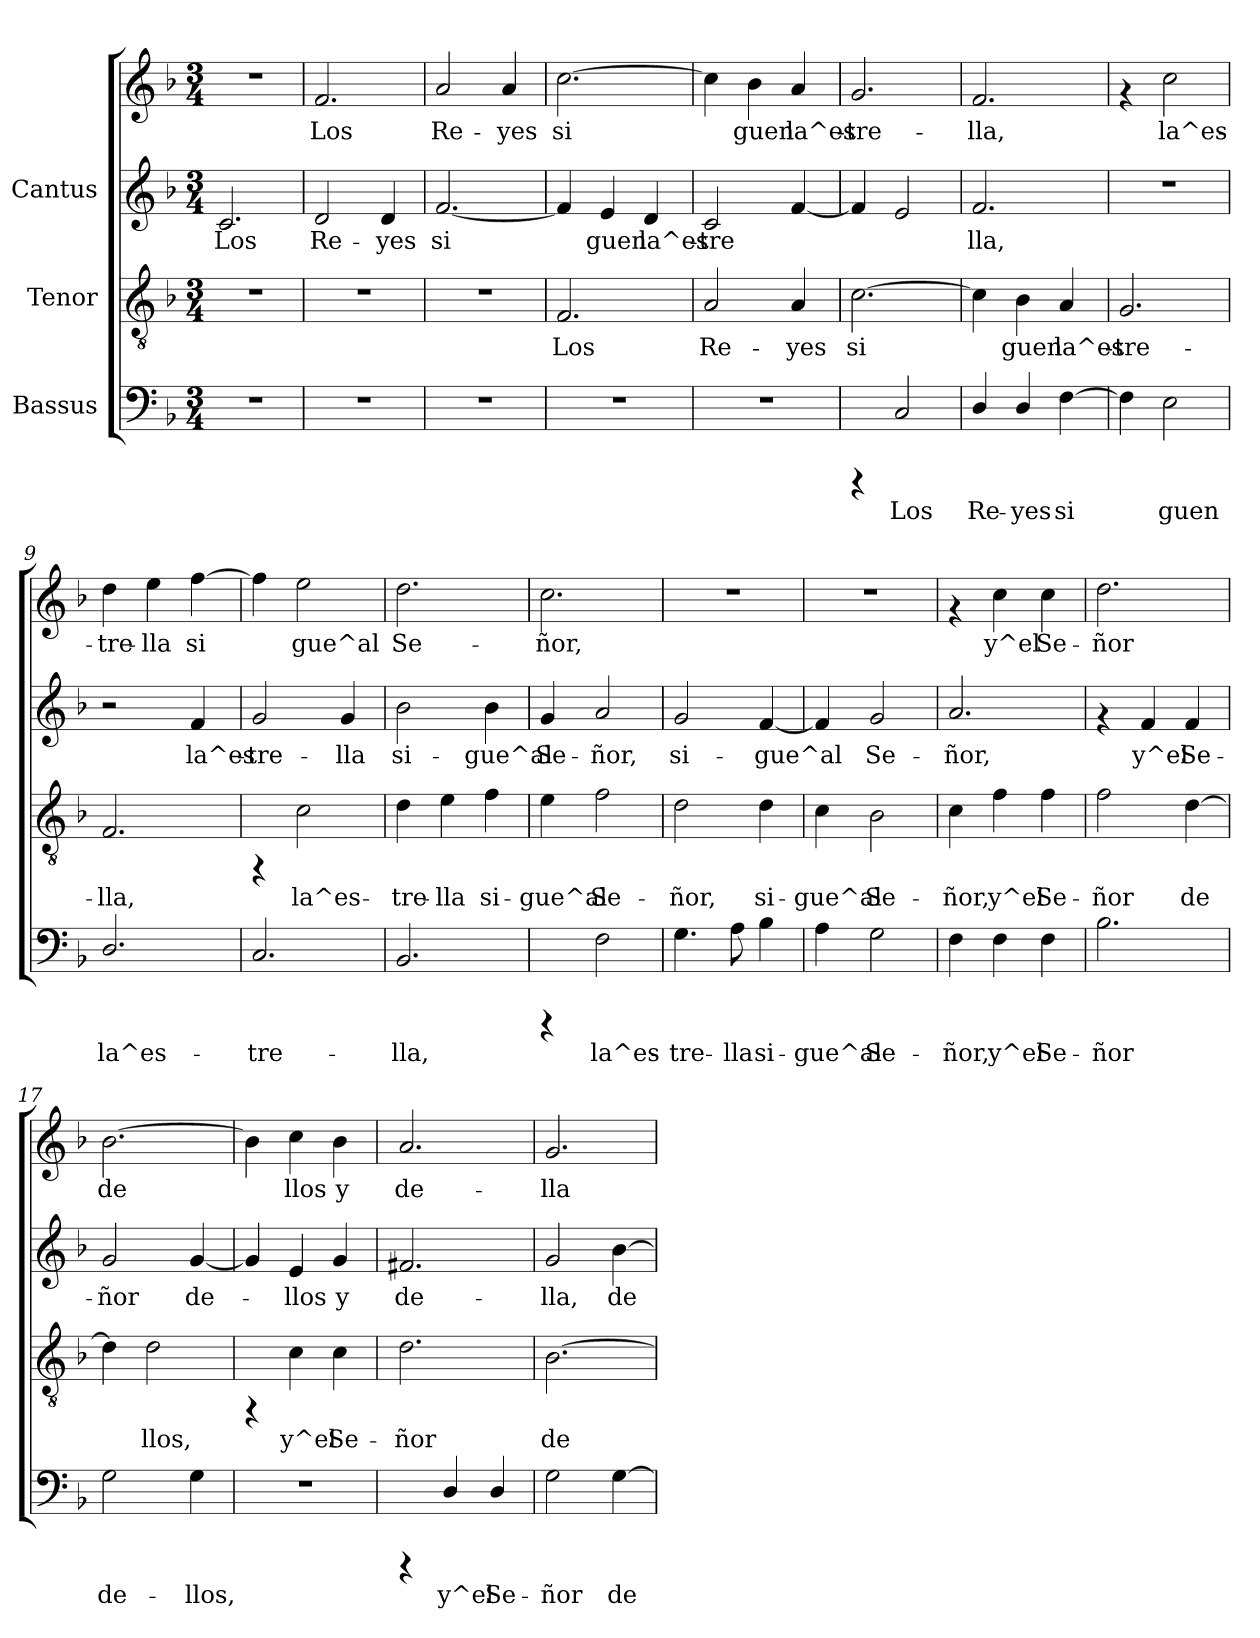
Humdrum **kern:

**kern	**text	**kern	**text	**kern	**text	**kern	**text
*part3	*part3	*part2	*part2	*part1	*part1	*part1	*part1
*staff4	*staff4	*staff3	*staff3	*staff2	*staff2	*staff1	*staff1
*I"Bassus	*	*I"Tenor	*	*I"Cantus	*	*	*
!!LO:PB:g=z
*stria5	*	*stria5	*	*stria5	*	*stria5	*
*clefF4	*	*clefGv2	*	*clefG2	*	*clefG2	*
*k[b-]	*	*k[b-]	*	*k[b-]	*	*k[b-]	*
*F:	*	*F:	*	*F:	*	*F:	*
*M3/4	*	*M3/4	*	*M3/4	*	*M3/4	*
*MM180	*	*MM180	*	*MM180	*	*MM180	*
=1	=1	=1	=1	=1	=1	=1	=1
!	!	!	!	!	!LO:LY:b:cj	!	!
2.r	.	2.r	.	2.c/	Los	2.r	.
=2	=2	=2	=2	=2	=2	=2	=2
!	!	!	!	!	!LO:LY:b:cj	!	!LO:LY:b:cj
2.r	.	2.r	.	2d/	Re-	2.f/	Los
!	!	!	!	!	!LO:LY:b:cj	!	!
.	.	.	.	4d/	-yes	.	.
=3	=3	=3	=3	=3	=3	=3	=3
!	!	!	!	!	!LO:LY:b:cj	!	!LO:LY:b:cj
2.r	.	2.r	.	[<2.f/	si-	2a/	Re-
!	!	!	!	!	!	!	!LO:LY:b:cj
.	.	.	.	.	.	4a/	-yes
=4	=4	=4	=4	=4	=4	=4	=4
!	!	!	!LO:LY:b:cj	!	!LO:LY:b:cj	!	!LO:LY:b:cj
2.r	.	2.F/	Los	4f/]	-	[>2.cc\	-si-
!	!	!	!	!	!LO:LY:b:cj	!	!
.	.	.	.	4e/	guen	.	.
!	!	!	!	!	!LO:LY:b:cj	!	!
.	.	.	.	4d/	la^es-	.	.
=5	=5	=5	=5	=5	=5	=5	=5
!	!	!	!LO:LY:b:cj	!	!LO:LY:b:cj	!	!LO:LY:b:cj
2.r	.	2A/	Re-	2c/	-tre-	4cc\]	-
!	!	!	!	!	!	!	!LO:LY:b:cj
.	.	.	.	.	.	4b-\	guen
!	!	!	!LO:LY:b:cj	!	!LO:LY:b:cj	!	!LO:LY:b:cj
.	.	4A/	-yes	[<4f/	--	4a/	la^es-
=6	=6	=6	=6	=6	=6	=6	=6
!	!	!	!LO:LY:b:cj	!	!	!	!LO:LY:b:cj
4rCCC	.	[>2.c\	si-	4f/]	.	2.g/	-tre-
!	!LO:LY:b:cj	!	!	!	!	!	!
2C/	Los	.	.	2e/	.	.	.
=7	=7	=7	=7	=7	=7	=7	=7
!	!LO:LY:b:cj	!	!LO:LY:b:cj	!	!LO:LY:b:cj	!	!LO:LY:b:cj
4D/	Re-	4c\]	-	2.f/	lla,	2.f/	-lla,
!	!LO:LY:b:cj	!	!LO:LY:b:cj	!	!	!	!
4D/	-yes	4B-\	guen	.	.	.	.
!	!LO:LY:b:cj	!	!LO:LY:b:cj	!	!	!	!
[>4F\	si-	4A/	la^es-	.	.	.	.
!!LO:LB:g=z
=8	=8	=8	=8	=8	=8	=8	=8
!	!LO:LY:b:cj	!	!LO:LY:b:cj	!	!	!	!
4F\]	-	2.G/	-tre-	2.r	.	4rf	.
!	!LO:LY:b:cj	!	!	!	!	!	!LO:LY:b:cj
2E\	guen	.	.	.	.	2cc\	la^es-
=9	=9	=9	=9	=9	=9	=9	=9
!	!LO:LY:b:cj	!	!LO:LY:b:cj	!	!	!	!LO:LY:b:cj
2.D/	la^es-	2.F/	-lla,	2r	.	4dd\	-tre-
!	!	!	!	!	!	!	!LO:LY:b:cj
.	.	.	.	.	.	4ee\	-lla
!	!	!	!	!	!LO:LY:b:cj	!	!LO:LY:b:cj
.	.	.	.	4f/	-la^es-	[>4ff\	si-
=10	=10	=10	=10	=10	=10	=10	=10
!	!LO:LY:b:cj	!	!	!	!LO:LY:b:cj	!	!LO:LY:b:cj
2.C/	-tre-	4rFF	.	2g/	tre-	4ff\]	-
!	!	!	!LO:LY:b:cj	!	!	!	!LO:LY:b:cj
.	.	2c\	la^es-	.	.	2ee\	gue^al
!	!	!	!	!	!LO:LY:b:cj	!	!
.	.	.	.	4g/	-lla	.	.
=11	=11	=11	=11	=11	=11	=11	=11
!	!LO:LY:b:cj	!	!LO:LY:b:cj	!	!LO:LY:b:cj	!	!LO:LY:b:cj
2.BB-/	-lla,	4d\	-tre-	2b-\	-si-	2.dd\	Se-
!	!	!	!LO:LY:b:cj	!	!	!	!
.	.	4e\	-lla	.	.	.	.
!	!	!	!LO:LY:b:cj	!	!LO:LY:b:cj	!	!
.	.	4f\	si-	4b-\	-gue^al	.	.
=12	=12	=12	=12	=12	=12	=12	=12
!	!	!	!LO:LY:b:cj	!	!LO:LY:b:cj	!	!LO:LY:b:cj
4rCCC	.	4e\	-gue^al	4g/	Se-	2.cc\	ñor,
!	!LO:LY:b:cj	!	!LO:LY:b:cj	!	!LO:LY:b:cj	!	!
2F\	la^es-	2f\	Se-	2a/	-ñor,	.	.
=13	=13	=13	=13	=13	=13	=13	=13
!	!LO:LY:b:cj	!	!LO:LY:b:cj	!	!LO:LY:b:cj	!	!
4.G\	-tre-	2d\	-ñor,	2g/	si-	2.r	.
!	!LO:LY:b:cj	!	!	!	!	!	!
8A\	-lla	.	.	.	.	.	.
!	!LO:LY:b:cj	!	!LO:LY:b:cj	!	!LO:LY:b:cj	!	!
4B-\	si-	4d\	si-	[<4f/	-gue^al	.	.
=14	=14	=14	=14	=14	=14	=14	=14
!	!LO:LY:b:cj	!	!LO:LY:b:cj	!	!LO:LY:b:cj	!	!
4A\	-gue^al	4c\	-gue^al	4f/]	.	2.r	.
!	!LO:LY:b:cj	!	!LO:LY:b:cj	!	!LO:LY:b:cj	!	!
2G\	Se-	2B-\	Se-	2g/	Se-	.	.
!!LO:LB:g=z
=15	=15	=15	=15	=15	=15	=15	=15
!	!LO:LY:b:cj	!	!LO:LY:b:cj	!	!LO:LY:b:cj	!	!
4F\	-ñor,	4c\	-ñor,	2.a/	-ñor,	4rf	.
!	!LO:LY:b:cj	!	!LO:LY:b:cj	!	!	!	!LO:LY:b:cj
4F\	y^el	4f\	y^el	.	.	4cc\	-y^el
!	!LO:LY:b:cj	!	!LO:LY:b:cj	!	!	!	!LO:LY:b:cj
4F\	Se-	4f\	Se-	.	.	4cc\	Se-
=16	=16	=16	=16	=16	=16	=16	=16
!	!LO:LY:b:cj	!	!LO:LY:b:cj	!	!	!	!LO:LY:b:cj
2.B-\	-ñor	2f\	-ñor	4rf	.	2.dd\	ñor
!	!	!	!	!	!LO:LY:b:cj	!	!
.	.	.	.	4f/	y^el	.	.
!	!	!	!LO:LY:b:cj	!	!LO:LY:b:cj	!	!
.	.	[>4d\	de-	4f/	Se-	.	.
=17	=17	=17	=17	=17	=17	=17	=17
!	!LO:LY:b:cj	!	!LO:LY:b:cj	!	!LO:LY:b:cj	!	!LO:LY:b:cj
2G\	de-	4d\]	-	2g/	-ñor	[>2.b-\	-de-
!	!	!	!LO:LY:b:cj	!	!	!	!
.	.	2d\	llos,	.	.	.	.
!	!LO:LY:b:cj	!	!	!	!LO:LY:b:cj	!	!
4G\	-llos,	.	.	[<4g/	de-	.	.
=18	=18	=18	=18	=18	=18	=18	=18
!	!	!	!	!	!LO:LY:b:cj	!	!LO:LY:b:cj
2.r	.	4rFF	.	4g/]	.	4b-\]	-
!	!	!	!LO:LY:b:cj	!	!LO:LY:b:cj	!	!LO:LY:b:cj
.	.	4c\	y^el	4e/	llos	4cc\	llos
!	!	!	!LO:LY:b:cj	!	!LO:LY:b:cj	!	!LO:LY:b:cj
.	.	4c\	Se-	4g/	y	4b-\	y
=19	=19	=19	=19	=19	=19	=19	=19
!	!	!	!LO:LY:b:cj	!	!LO:LY:b:cj	!	!LO:LY:b:cj
4rCCC	.	2.d\	-ñor	2.f#X/	-de-	2.a/	de-
!	!LO:LY:b:cj	!	!	!	!	!	!
4D/	y^el	.	.	.	.	.	.
!	!LO:LY:b:cj	!	!	!	!	!	!
4D/	Se-	.	.	.	.	.	.
=20	=20	=20	=20	=20	=20	=20	=20
!	!LO:LY:b:cj	!	!LO:LY:b:cj	!	!LO:LY:b:cj	!	!LO:LY:b:cj
2G\	-ñor	[>2.B-\	de-	2g/	lla,	2.g/	-lla
!	!LO:LY:b:cj	!	!	!	!LO:LY:b:cj	!	!
[>4G\	de-	.	.	[>4b-\	de-	.	.
=	=	=	=	=	=	=	=
*-	*-	*-	*-	*-	*-	*-	*-
